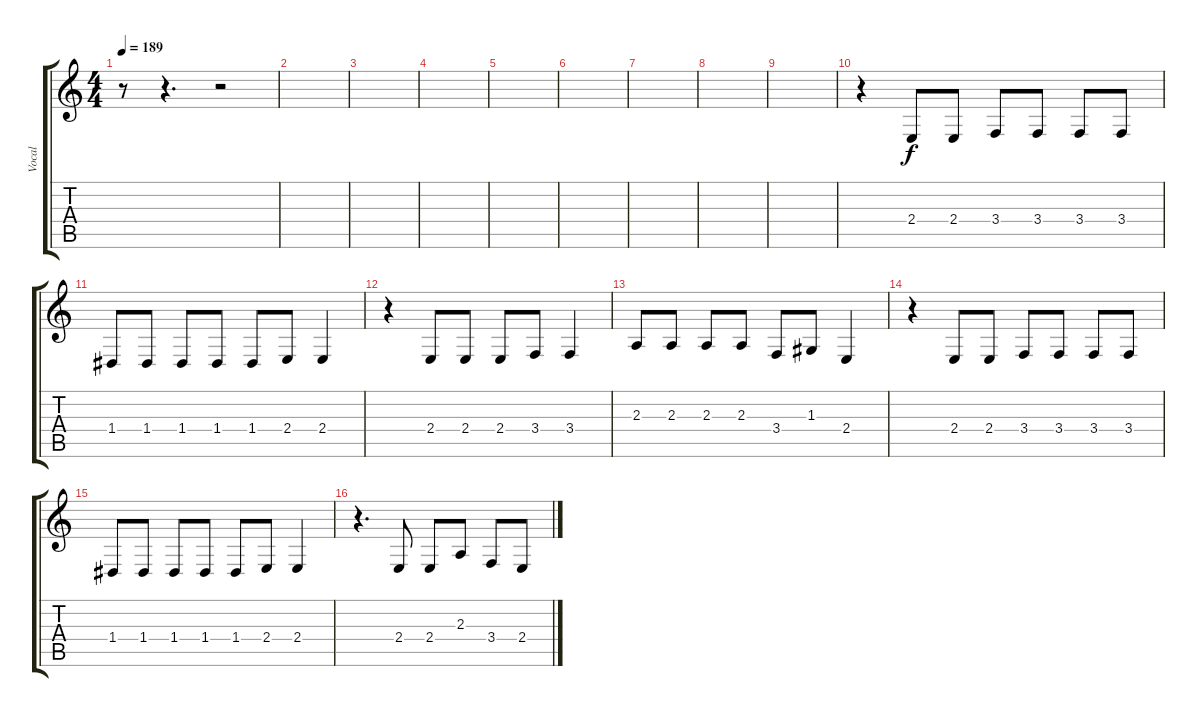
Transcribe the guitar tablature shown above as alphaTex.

\track ("Vocal" "Vocal") {instrument lead1square}
\staff {score tabs}
\tuning (E4 B3 G3 D3 A2 E2) {hide}
\ts (4 4)
\tempo 189
\clef g2
\ks c
r.8{dy f} r.4{d} r.2 |
|
|
|
|
|
|
|
|
r.4 2.4.8 2.4.8 3.4.8 3.4.8 3.4.8 3.4.8 |
1.4.8 1.4.8 1.4.8 1.4.8 1.4.8 2.4.8 2.4.4 |
r.4 2.4.8 2.4.8 2.4.8 3.4.8 3.4.4 |
2.3.8 2.3.8 2.3.8 2.3.8 3.4.8 1.3.8 2.4.4 |
r.4 2.4.8 2.4.8 3.4.8 3.4.8 3.4.8 3.4.8 |
1.4.8 1.4.8 1.4.8 1.4.8 1.4.8 2.4.8 2.4.4 |
r.4{d} 2.4.8 2.4.8 2.3.8 3.4.8 2.4.8
